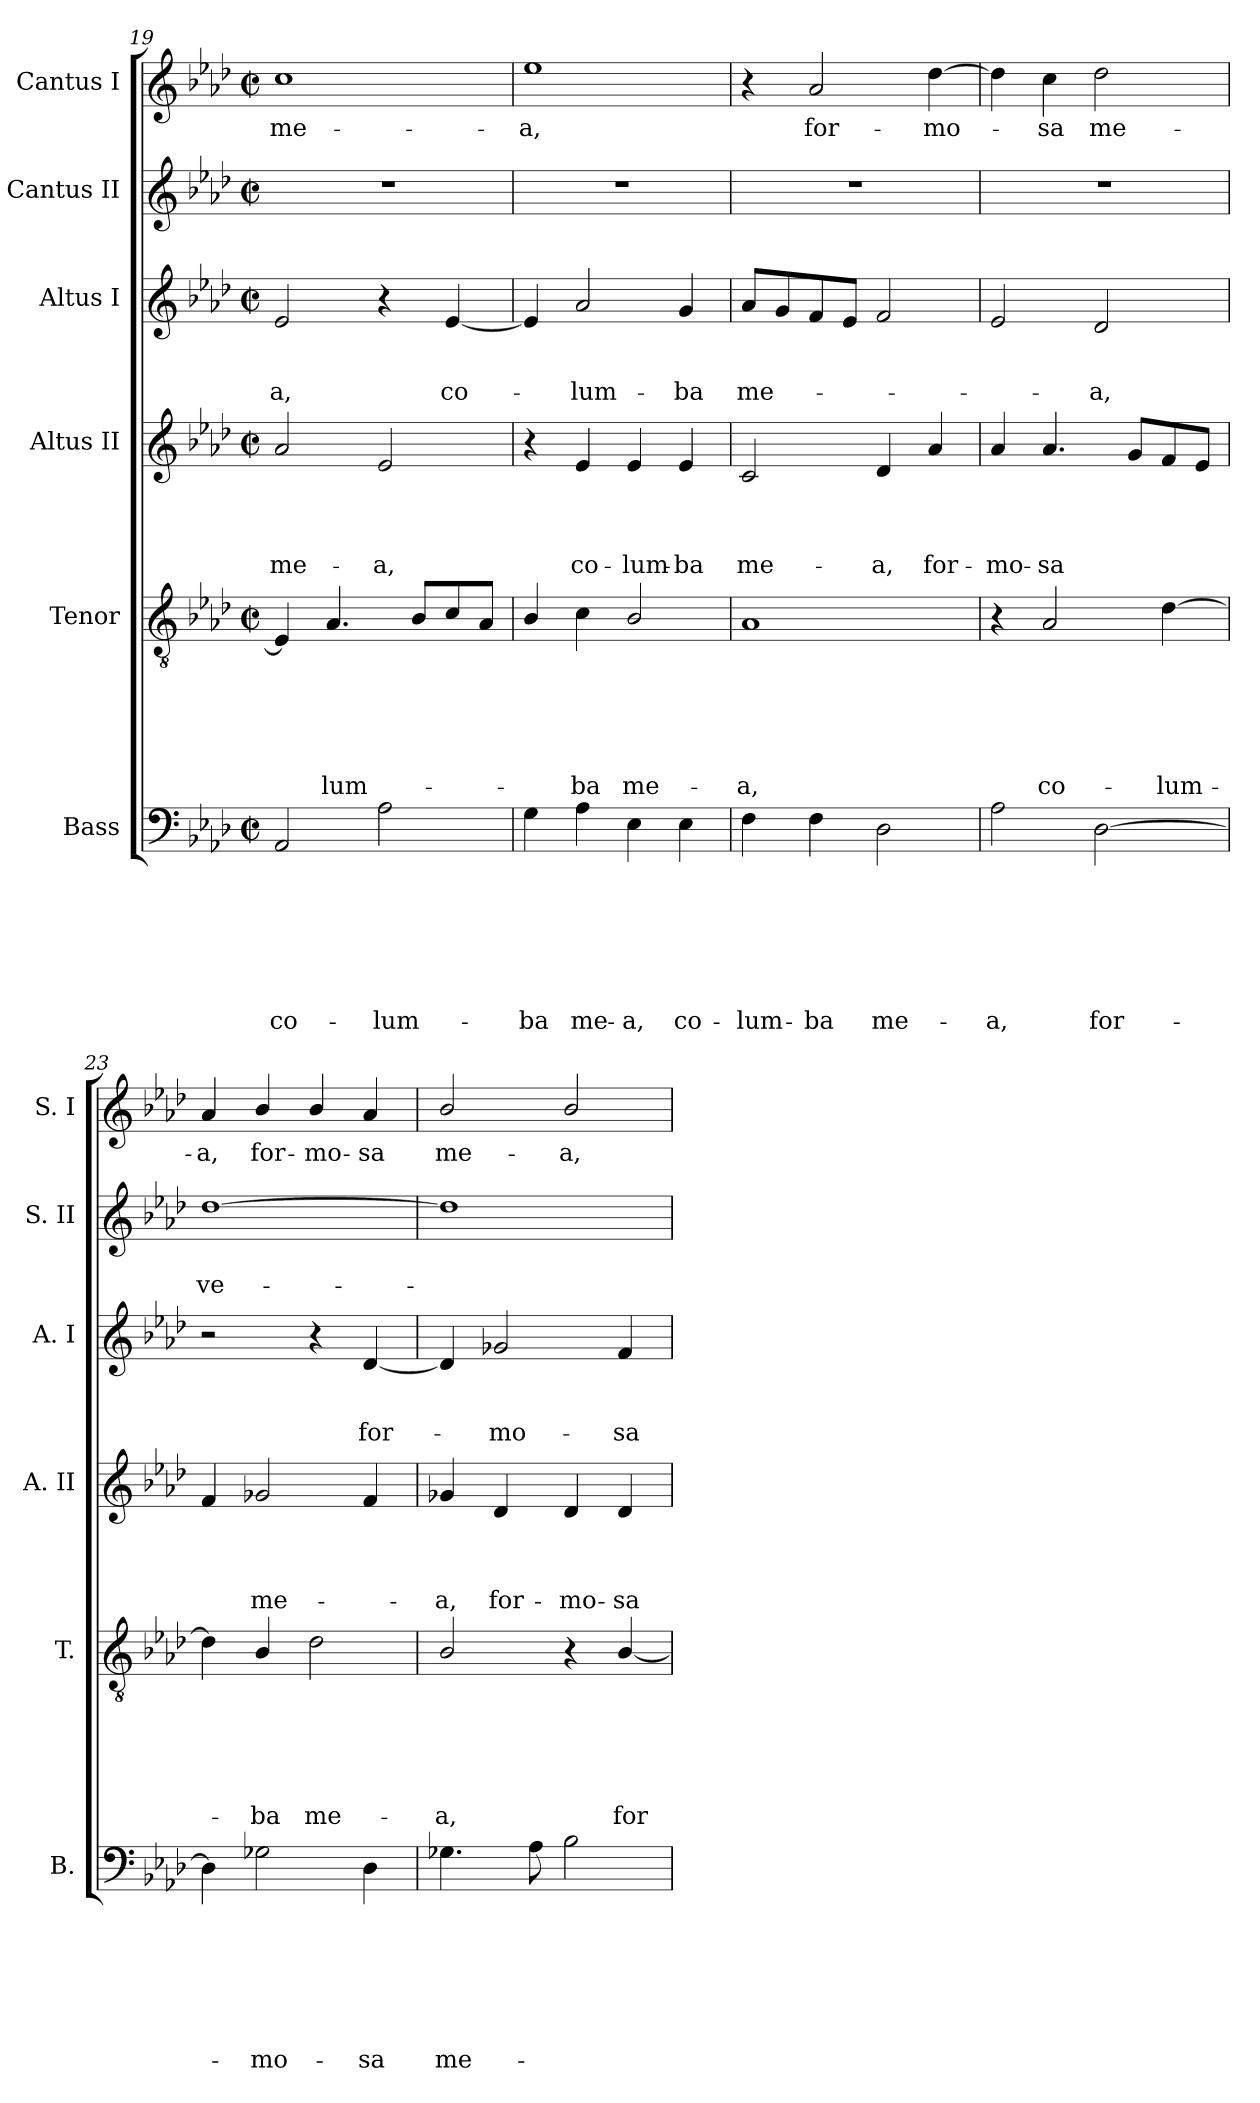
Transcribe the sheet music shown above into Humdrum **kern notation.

**kern	**text	**text	**text	**text	**text	**text	**text	**kern	**text	**text	**text	**text	**text	**text	**kern	**text	**text	**text	**text	**kern	**text	**text	**text	**kern	**text	**text	**kern	**text
*part6	*part6	*part6	*part6	*part6	*part6	*part6	*part6	*part5	*part5	*part5	*part5	*part5	*part5	*part5	*part4	*part4	*part4	*part4	*part4	*part3	*part3	*part3	*part3	*part2	*part2	*part2	*part1	*part1
*staff6	*staff6	*staff6	*staff6	*staff6	*staff6	*staff6	*staff6	*staff5	*staff5	*staff5	*staff5	*staff5	*staff5	*staff5	*staff4	*staff4	*staff4	*staff4	*staff4	*staff3	*staff3	*staff3	*staff3	*staff2	*staff2	*staff2	*staff1	*staff1
*I"Bass	*	*	*	*	*	*	*	*I"Tenor	*	*	*	*	*	*	*I"Altus II	*	*	*	*	*I"Altus I	*	*	*	*I"Cantus II	*	*	*I"Cantus I	*
*I'B.	*	*	*	*	*	*	*	*I'T.	*	*	*	*	*	*	*I'A. II	*	*	*	*	*I'A. I	*	*	*	*I'S. II	*	*	*I'S. I	*
!!LO:LB:g=z
*clefF4	*	*	*	*	*	*	*	*clefGv2	*	*	*	*	*	*	*clefG2	*	*	*	*	*clefG2	*	*	*	*clefG2	*	*	*clefG2	*
*k[b-e-a-d-]	*	*	*	*	*	*	*	*k[b-e-a-d-]	*	*	*	*	*	*	*k[b-e-a-d-]	*	*	*	*	*k[b-e-a-d-]	*	*	*	*k[b-e-a-d-]	*	*	*k[b-e-a-d-]	*
*A-:	*	*	*	*	*	*	*	*A-:	*	*	*	*	*	*	*A-:	*	*	*	*	*A-:	*	*	*	*A-:	*	*	*A-:	*
*M2/2	*	*	*	*	*	*	*	*M2/2	*	*	*	*	*	*	*M2/2	*	*	*	*	*M2/2	*	*	*	*M2/2	*	*	*M2/2	*
*met(c|)	*	*	*	*	*	*	*	*met(c|)	*	*	*	*	*	*	*met(c|)	*	*	*	*	*met(c|)	*	*	*	*met(c|)	*	*	*met(c|)	*
=19	=19	=19	=19	=19	=19	=19	=19	=19	=19	=19	=19	=19	=19	=19	=19	=19	=19	=19	=19	=19	=19	=19	=19	=19	=19	=19	=19	=19
!	!	!	!	!	!	!	!LO:LY:b	!	!	!	!	!	!	!	!	!	!	!	!LO:LY:b	!	!	!	!LO:LY:b	!	!	!	!	!LO:LY:b
2AA-/	.	.	.	.	.	.	co-	4E-/]	.	.	.	.	.	.	2a-/	.	.	.	me-	2e-/	.	.	-a,	1r	.	.	1cc	me-
!	!	!	!	!	!	!	!	!	!	!	!	!	!	!LO:LY:b	!	!	!	!	!	!	!	!	!	!	!	!	!	!
.	.	.	.	.	.	.	.	4.A-/	.	.	.	.	.	-lum-	.	.	.	.	.	.	.	.	.	.	.	.	.	.
!	!	!	!	!	!	!	!LO:LY:b	!	!	!	!	!	!	!	!	!	!	!	!LO:LY:b	!	!	!	!	!	!	!	!	!
2A-\	.	.	.	.	.	.	-lum-	.	.	.	.	.	.	.	2e-/	.	.	.	-a,	4r	.	.	.	.	.	.	.	.
.	.	.	.	.	.	.	.	8B-/L	.	.	.	.	.	.	.	.	.	.	.	.	.	.	.	.	.	.	.	.
!	!	!	!	!	!	!	!	!	!	!	!	!	!	!	!	!	!	!	!	!	!	!	!LO:LY:b	!	!	!	!	!
.	.	.	.	.	.	.	.	8c/	.	.	.	.	.	.	.	.	.	.	.	[<4e-/	.	.	co-	.	.	.	.	.
.	.	.	.	.	.	.	.	8A-/J	.	.	.	.	.	.	.	.	.	.	.	.	.	.	.	.	.	.	.	.
=20	=20	=20	=20	=20	=20	=20	=20	=20	=20	=20	=20	=20	=20	=20	=20	=20	=20	=20	=20	=20	=20	=20	=20	=20	=20	=20	=20	=20
!	!	!	!	!	!	!	!LO:LY:b	!	!	!	!	!	!	!	!	!	!	!	!	!	!	!	!	!	!	!	!	!LO:LY:b
4G\	.	.	.	.	.	.	-ba	4B-/	.	.	.	.	.	.	4r	.	.	.	.	4e-/]	.	.	.	1r	.	.	1ee-	-a,
!	!	!	!	!	!	!	!LO:LY:b	!	!	!	!	!	!	!LO:LY:b	!	!	!	!	!LO:LY:b	!	!	!	!LO:LY:b	!	!	!	!	!
4A-\	.	.	.	.	.	.	me-	4c\	.	.	.	.	.	-ba	4e-/	.	.	.	co-	2a-/	.	.	-lum-	.	.	.	.	.
!	!	!	!	!	!	!	!LO:LY:b	!	!	!	!	!	!	!LO:LY:b	!	!	!	!	!LO:LY:b	!	!	!	!	!	!	!	!	!
4E-\	.	.	.	.	.	.	-a,	2B-/	.	.	.	.	.	me-	4e-/	.	.	.	-lum-	.	.	.	.	.	.	.	.	.
!	!	!	!	!	!	!	!LO:LY:b	!	!	!	!	!	!	!	!	!	!	!	!LO:LY:b:rj	!	!	!	!LO:LY:b	!	!	!	!	!
4E-\	.	.	.	.	.	.	co-	.	.	.	.	.	.	.	4e-/	.	.	.	-ba	4g/	.	.	-ba	.	.	.	.	.
=21	=21	=21	=21	=21	=21	=21	=21	=21	=21	=21	=21	=21	=21	=21	=21	=21	=21	=21	=21	=21	=21	=21	=21	=21	=21	=21	=21	=21
!	!	!	!	!	!	!	!LO:LY:b	!	!	!	!	!	!	!LO:LY:b	!	!	!	!	!LO:LY:b	!	!	!	!LO:LY:b	!	!	!	!	!
4F\	.	.	.	.	.	.	-lum-	1A-	.	.	.	.	.	-a,	2c/	.	.	.	me-	8a-/L	.	.	me-	1r	.	.	4r	.
.	.	.	.	.	.	.	.	.	.	.	.	.	.	.	.	.	.	.	.	8g/	.	.	.	.	.	.	.	.
!	!	!	!	!	!	!	!LO:LY:b:rj	!	!	!	!	!	!	!	!	!	!	!	!	!	!	!	!	!	!	!	!	!LO:LY:b
4F\	.	.	.	.	.	.	-ba	.	.	.	.	.	.	.	.	.	.	.	.	8f/	.	.	.	.	.	.	2a-/	for-
.	.	.	.	.	.	.	.	.	.	.	.	.	.	.	.	.	.	.	.	8e-/J	.	.	.	.	.	.	.	.
!	!	!	!	!	!	!	!LO:LY:b	!	!	!	!	!	!	!	!	!	!	!	!LO:LY:b	!	!	!	!	!	!	!	!	!
2D-\	.	.	.	.	.	.	me-	.	.	.	.	.	.	.	4d-/	.	.	.	-a,	2f/	.	.	.	.	.	.	.	.
!	!	!	!	!	!	!	!	!	!	!	!	!	!	!	!	!	!	!	!LO:LY:b	!	!	!	!	!	!	!	!	!LO:LY:b
.	.	.	.	.	.	.	.	.	.	.	.	.	.	.	4a-/	.	.	.	for-	.	.	.	.	.	.	.	[>4dd-\	-mo-
=22	=22	=22	=22	=22	=22	=22	=22	=22	=22	=22	=22	=22	=22	=22	=22	=22	=22	=22	=22	=22	=22	=22	=22	=22	=22	=22	=22	=22
!	!	!	!	!	!	!	!LO:LY:b	!	!	!	!	!	!	!	!	!	!	!	!LO:LY:b	!	!	!	!	!	!	!	!	!
2A-\	.	.	.	.	.	.	-a,	4r	.	.	.	.	.	.	4a-/	.	.	.	-mo-	2e-/	.	.	.	1r	.	.	4dd-\]	.
!	!	!	!	!	!	!	!	!	!	!	!	!	!	!LO:LY:b	!	!	!	!	!LO:LY:b:rj	!	!	!	!	!	!	!	!	!LO:LY:b
.	.	.	.	.	.	.	.	2A-/	.	.	.	.	.	co-	4.a-/	.	.	.	-sa	.	.	.	.	.	.	.	4cc\	-sa
!	!	!	!	!	!	!	!LO:LY:b	!	!	!	!	!	!	!	!	!	!	!	!	!	!	!	!LO:LY:b	!	!	!	!	!LO:LY:b
[>2D-\	.	.	.	.	.	.	for-	.	.	.	.	.	.	.	.	.	.	.	.	2d-/	.	.	-a,	.	.	.	2dd-\	me-
.	.	.	.	.	.	.	.	.	.	.	.	.	.	.	8g/L	.	.	.	.	.	.	.	.	.	.	.	.	.
!	!	!	!	!	!	!	!	!	!	!	!	!	!	!LO:LY:b	!	!	!	!	!	!	!	!	!	!	!	!	!	!
.	.	.	.	.	.	.	.	[>4d-\	.	.	.	.	.	-lum-	8f/	.	.	.	.	.	.	.	.	.	.	.	.	.
.	.	.	.	.	.	.	.	.	.	.	.	.	.	.	8e-/J	.	.	.	.	.	.	.	.	.	.	.	.	.
=23	=23	=23	=23	=23	=23	=23	=23	=23	=23	=23	=23	=23	=23	=23	=23	=23	=23	=23	=23	=23	=23	=23	=23	=23	=23	=23	=23	=23
!	!	!	!	!	!	!	!	!	!	!	!	!	!	!	!	!	!	!	!	!	!	!	!	!	!	!LO:LY:b	!	!LO:LY:b
4D-\]	.	.	.	.	.	.	.	4d-\]	.	.	.	.	.	.	4f/	.	.	.	.	2r	.	.	.	[>1dd-	.	ve-	4a-/	-a,
!	!	!	!	!	!	!	!LO:LY:b	!	!	!	!	!	!	!LO:LY:b	!	!	!	!	!LO:LY:b	!	!	!	!	!	!	!	!	!LO:LY:b
2G-X\	.	.	.	.	.	.	-mo-	4B-/	.	.	.	.	.	-ba	2g-X/	.	.	.	me-	.	.	.	.	.	.	.	4b-/	for-
!	!	!	!	!	!	!	!	!	!	!	!	!	!	!LO:LY:b	!	!	!	!	!	!	!	!	!	!	!	!	!	!LO:LY:b
.	.	.	.	.	.	.	.	2d-\	.	.	.	.	.	me-	.	.	.	.	.	4r	.	.	.	.	.	.	4b-/	-mo-
!	!	!	!	!	!	!	!LO:LY:b	!	!	!	!	!	!	!	!	!	!	!	!	!	!	!	!LO:LY:b	!	!	!	!	!LO:LY:b:rj
4D-\	.	.	.	.	.	.	-sa	.	.	.	.	.	.	.	4f/	.	.	.	.	[<4d-/	.	.	for-	.	.	.	4a-/	-sa
=24	=24	=24	=24	=24	=24	=24	=24	=24	=24	=24	=24	=24	=24	=24	=24	=24	=24	=24	=24	=24	=24	=24	=24	=24	=24	=24	=24	=24
!	!	!	!	!	!	!	!LO:LY:b	!	!	!	!	!	!	!LO:LY:b	!	!	!	!	!LO:LY:b	!	!	!	!	!	!	!	!	!LO:LY:b
4.G-X\	.	.	.	.	.	.	me-	2B-/	.	.	.	.	.	-a,	4g-X/	.	.	.	-a,	4d-/]	.	.	.	1dd-]	.	.	2b-/	me-
!	!	!	!	!	!	!	!	!	!	!	!	!	!	!	!	!	!	!	!LO:LY:b	!	!	!	!LO:LY:b	!	!	!	!	!
.	.	.	.	.	.	.	.	.	.	.	.	.	.	.	4d-/	.	.	.	for-	2g-X/	.	.	-mo-	.	.	.	.	.
8A-\	.	.	.	.	.	.	.	.	.	.	.	.	.	.	.	.	.	.	.	.	.	.	.	.	.	.	.	.
!	!	!	!	!	!	!	!	!	!	!	!	!	!	!	!	!	!	!	!LO:LY:b	!	!	!	!	!	!	!	!	!LO:LY:b
2B-\	.	.	.	.	.	.	.	4r	.	.	.	.	.	.	4d-/	.	.	.	-mo-	.	.	.	.	.	.	.	2b-/	-a,
!	!	!	!	!	!	!	!	!	!	!	!	!	!	!LO:LY:b	!	!	!	!	!LO:LY:b:rj	!	!	!	!LO:LY:b	!	!	!	!	!
.	.	.	.	.	.	.	.	[>4B-/	.	.	.	.	.	for	4d-/	.	.	.	-sa	4f/	.	.	-sa	.	.	.	.	.
=	=	=	=	=	=	=	=	=	=	=	=	=	=	=	=	=	=	=	=	=	=	=	=	=	=	=	=	=
*-	*-	*-	*-	*-	*-	*-	*-	*-	*-	*-	*-	*-	*-	*-	*-	*-	*-	*-	*-	*-	*-	*-	*-	*-	*-	*-	*-	*-
